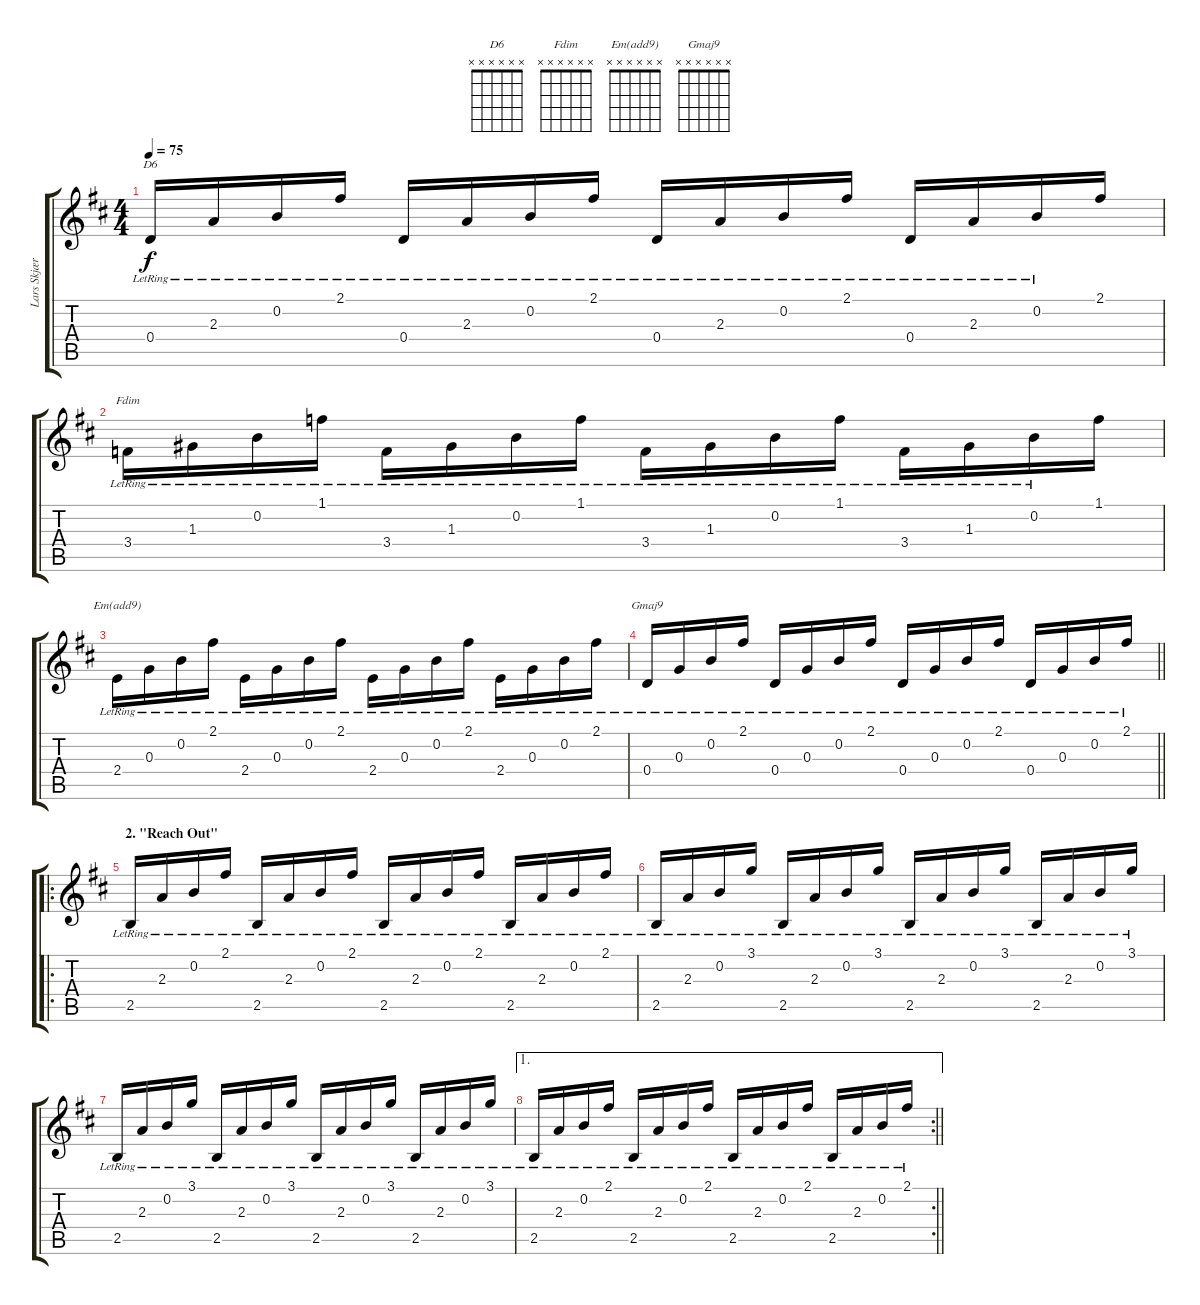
\track ("Lars Skjærbæk" "Lars Skjær") {instrument electricguitarjazz}
\staff {score tabs}
\tuning (E4 B3 G3 D3 A2 E2) {hide}
\chord ("D6" x x x x x x)
\chord ("Fdim" x x x x x x)
\chord ("Em(add9)" x x x x x x)
\chord ("Gmaj9" x x x x x x)
\ts (4 4)
\tempo 75
\clef g2
\ks d
0.4{lr}.16{ch "D6" dy f} 2.3{lr}.16 0.2{lr}.16 2.1{lr}.16 0.4{lr}.16 2.3{lr}.16 0.2{lr}.16 2.1{lr}.16 0.4{lr}.16 2.3{lr}.16 0.2{lr}.16 2.1{lr}.16 0.4{lr}.16 2.3{lr}.16 0.2{lr}.16 2.1.16 |
3.4{lr}.16{ch "Fdim"} 1.3{lr}.16 0.2{lr}.16 1.1{lr}.16 3.4{lr}.16 1.3{lr}.16 0.2{lr}.16 1.1{lr}.16 3.4{lr}.16 1.3{lr}.16 0.2{lr}.16 1.1{lr}.16 3.4{lr}.16 1.3{lr}.16 0.2{lr}.16 1.1.16 |
2.4{lr}.16{ch "Em(add9)"} 0.3{lr}.16 0.2{lr}.16 2.1{lr}.16 2.4{lr}.16 0.3{lr}.16 0.2{lr}.16 2.1{lr}.16 2.4{lr}.16 0.3{lr}.16 0.2{lr}.16 2.1{lr}.16 2.4{lr}.16 0.3{lr}.16 0.2{lr}.16 2.1{lr}.16 |
\barLineRight lightlight
0.4{lr}.16{ch "Gmaj9"} 0.3{lr}.16 0.2{lr}.16 2.1{lr}.16 0.4{lr}.16 0.3{lr}.16 0.2{lr}.16 2.1{lr}.16 0.4{lr}.16 0.3{lr}.16 0.2{lr}.16 2.1{lr}.16 0.4{lr}.16 0.3{lr}.16 0.2{lr}.16 2.1{lr}.16 |
\ro
\section ("" "2. \"Reach Out\"")
2.5{lr}.16 2.3{lr}.16 0.2{lr}.16 2.1{lr}.16 2.5{lr}.16 2.3{lr}.16 0.2{lr}.16 2.1{lr}.16 2.5{lr}.16 2.3{lr}.16 0.2{lr}.16 2.1{lr}.16 2.5{lr}.16 2.3{lr}.16 0.2{lr}.16 2.1{lr}.16 |
2.5{lr}.16 2.3{lr}.16 0.2{lr}.16 3.1{lr}.16 2.5{lr}.16 2.3{lr}.16 0.2{lr}.16 3.1{lr}.16 2.5{lr}.16 2.3{lr}.16 0.2{lr}.16 3.1{lr}.16 2.5{lr}.16 2.3{lr}.16 0.2{lr}.16 3.1{lr}.16 |
2.5{lr}.16 2.3{lr}.16 0.2{lr}.16 3.1{lr}.16 2.5{lr}.16 2.3{lr}.16 0.2{lr}.16 3.1{lr}.16 2.5{lr}.16 2.3{lr}.16 0.2{lr}.16 3.1{lr}.16 2.5{lr}.16 2.3{lr}.16 0.2{lr}.16 3.1{lr}.16 |
\ae 1
\rc 2
\barLineRight lightlight
2.5{lr}.16 2.3{lr}.16 0.2{lr}.16 2.1{lr}.16 2.5{lr}.16 2.3{lr}.16 0.2{lr}.16 2.1{lr}.16 2.5{lr}.16 2.3{lr}.16 0.2{lr}.16 2.1{lr}.16 2.5{lr}.16 2.3{lr}.16 0.2{lr}.16 2.1{lr}.16
